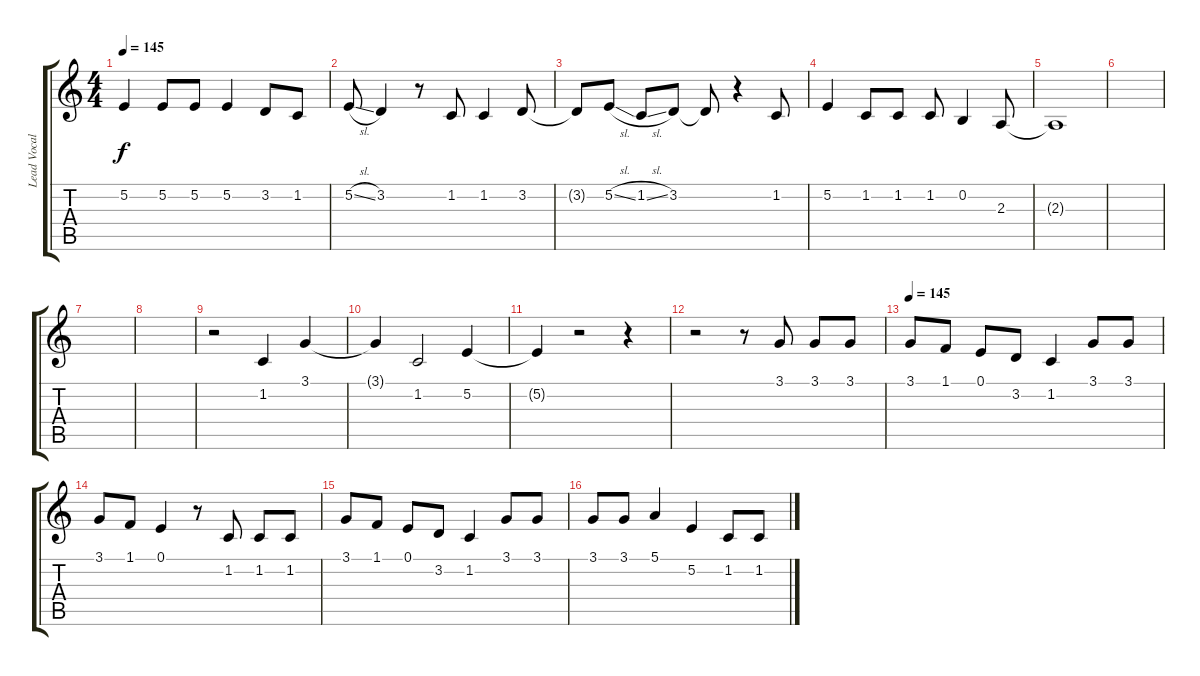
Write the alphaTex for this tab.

\track ("Lead Vocals" "Lead Vocal") {instrument altosax}
\staff {score tabs}
\tuning (E4 B3 G3 D3 A2 E2) {hide}
\ts (4 4)
\tempo 145
\clef g2
\ks c
5.2{t}.4{dy f} 5.2.8 5.2.8 5.2.4 3.2.8 1.2.8 |
5.2{sl}.8 3.2.4 r.8 1.2.8 1.2.4 3.2.8 |
3.2{t}.8 5.2{sl}.8 1.2{sl}.8 3.2.8 3.2{t}.8 r.4 1.2.8 |
5.2.4 1.2.8 1.2.8 1.2.8 0.2.4 2.3.8 |
2.3{t}.1 |
|
|
|
r.2 1.2.4 3.1.4 |
3.1{t}.4 1.2.2 5.2.4 |
5.2{t}.4 r.2 r.4 |
r.2 r.8 3.1.8 3.1.8 3.1.8 |
\tempo 145
3.1.8 1.1.8 0.1.8 3.2.8 1.2.4 3.1.8 3.1.8 |
3.1.8 1.1.8 0.1.4 r.8 1.2.8 1.2.8 1.2.8 |
3.1.8 1.1.8 0.1.8 3.2.8 1.2.4 3.1.8 3.1.8 |
3.1.8 3.1.8 5.1.4 5.2.4 1.2.8 1.2.8
